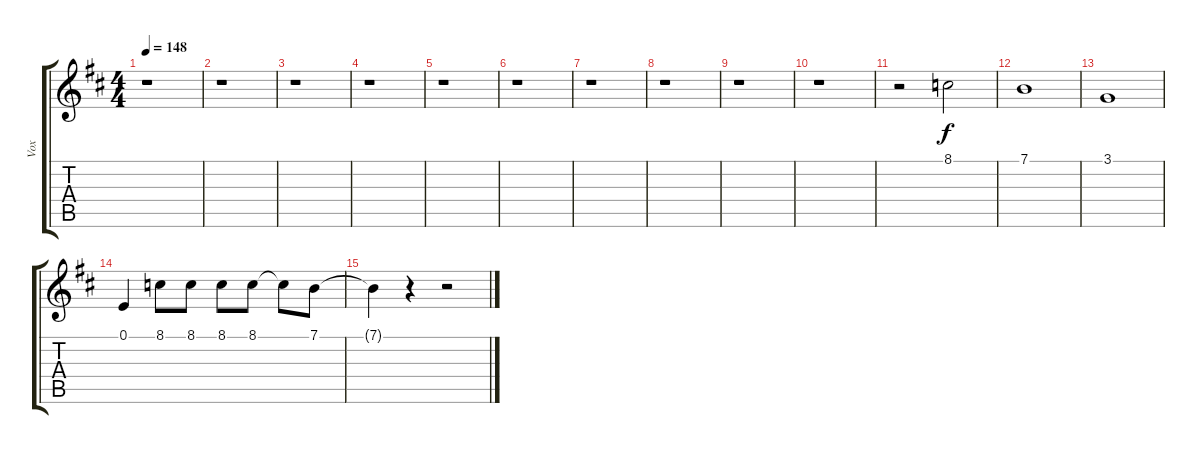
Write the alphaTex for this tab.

\track ("Vox" "Vox") {instrument bassoon}
\staff {score tabs}
\tuning (E4 B3 G3 D3 A2 E2) {hide}
\ts (4 4)
\tempo 148
\clef g2
\ks d
r.1{dy f} |
r.1 |
r.1 |
r.1 |
r.1 |
r.1 |
r.1 |
r.1 |
r.1 |
r.1 |
r.2 8.1.2 |
7.1.1 |
3.1.1 |
0.1.4 8.1.8 8.1.8 8.1.8 8.1.8 8.1{t}.8 7.1.8 |
7.1{t}.4 r.4 r.2
